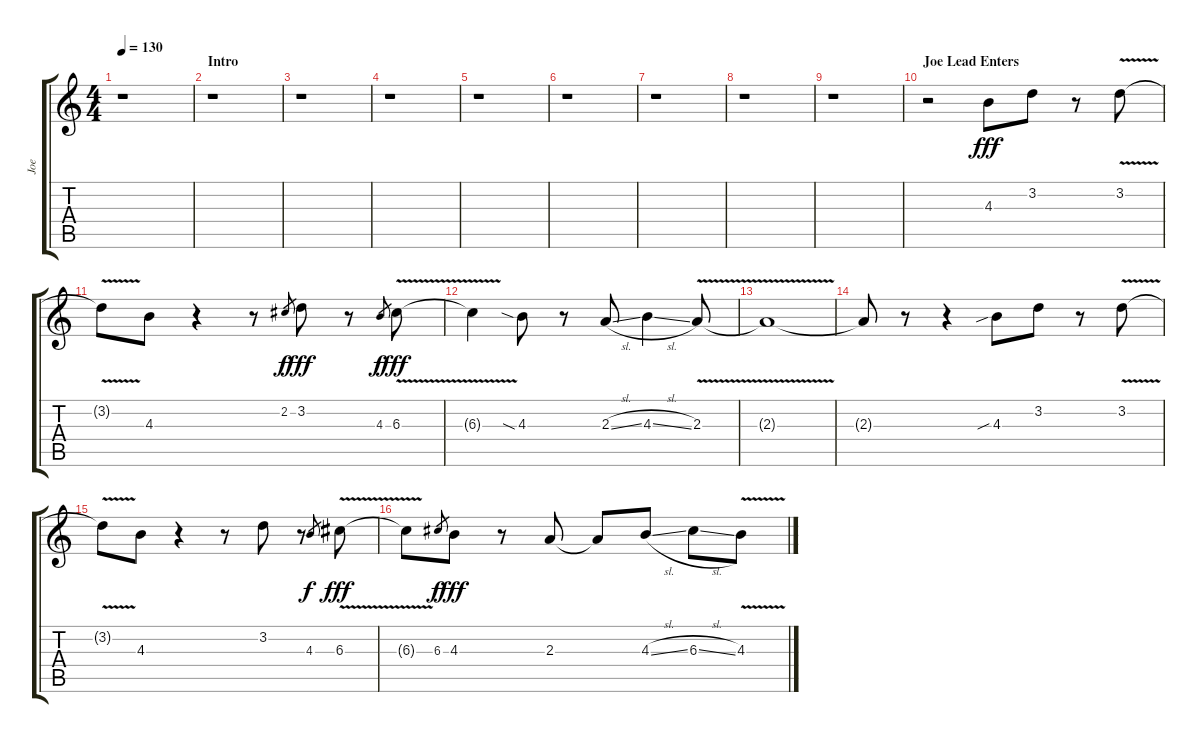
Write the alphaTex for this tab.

\track ("Joe" "Joe") {instrument overdrivenguitar}
\staff {score tabs}
\tuning (E4 B3 G3 D3 A2 E2) {hide}
\ts (4 4)
\tempo 130
\clef g2
\ks c
r.1{dy fff instrument overdrivenguitar} |
\section ("" "Intro")
r.1 |
r.1 |
r.1 |
r.1 |
r.1 |
r.1 |
r.1 |
r.1 |
\section ("" "Joe Lead Enters")
r.2 4.3.8 3.2.8 r.8 3.2{v}.8 |
3.2{t}.8 4.3.8 r.4 r.8 2.2.8{gr dy f} 3.2.8{dy fff} r.8 4.3.8{gr dy f} 6.3{v}.8{dy fff} |
6.3{t}.4 4.3{sia}.8 r.8 2.3{sl}.8 4.3{sl}.4 2.3{v}.8 |
2.3{t}.1 |
2.3{t}.8 r.8 r.4 4.3{sib}.8 3.2.8 r.8 3.2{v}.8 |
3.2{t}.8 4.3.8 r.4 r.8 3.2.8 r.8 4.3.8{gr dy f} 6.3{v}.8{dy fff} |
6.3{t}.8 6.3.8{gr dy f} 4.3.8{dy fff} r.8 2.3.8 2.3{t}.8 4.3{sl}.8 6.3{sl}.8 4.3{v}.8
